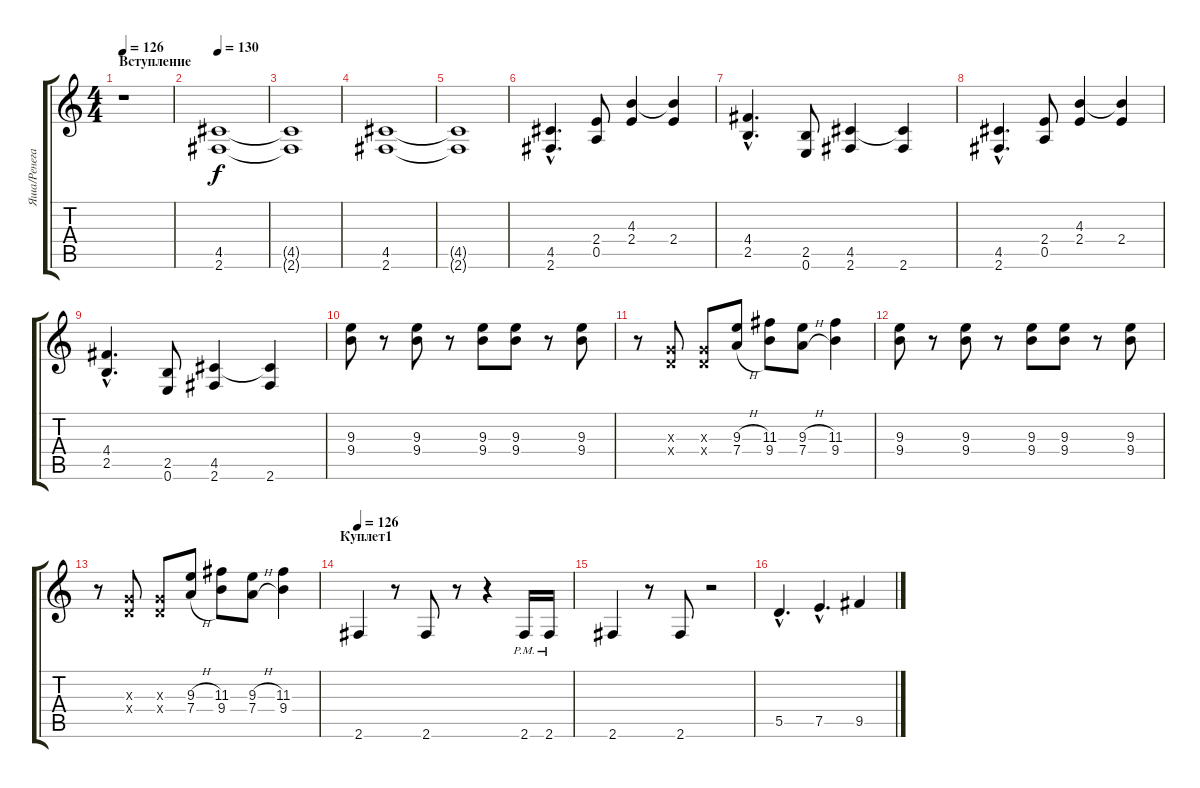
\track ("Яша/Ренегат" "Яша/Ренега") {instrument distortionguitar}
\staff {score tabs}
\tuning (E4 B3 G3 D3 A2 E2) {hide}
\ts (4 4)
\section ("" "Вступление")
\tempo 126
\clef g2
\ks c
r.1{dy f instrument distortionguitar} |
\tempo 130
(4.5 2.6).1 |
(4.5{t} 2.6{t}).1 |
(4.5 2.6).1 |
(4.5{t} 2.6{t}).1 |
(4.5{hac} 2.6{hac}).4{d} (2.4 0.5).8 (4.3 2.4).4 (4.3{t} 2.4).4 |
(4.4{hac} 2.5{hac}).4{d} (2.5 0.6).8 (4.5 2.6).4 (4.5{t} 2.6).4 |
(4.5{hac} 2.6{hac}).4{d} (2.4 0.5).8 (4.3 2.4).4 (4.3{t} 2.4).4 |
(4.4{hac} 2.5{hac}).4{d} (2.5 0.6).8 (4.5 2.6).4 (4.5{t} 2.6).4 |
(9.3 9.4).8{volume 8} r.8 (9.3 9.4).8 r.8 (9.3 9.4).8 (9.3 9.4).8 r.8 (9.3 9.4).8 |
r.8 (0.3{x} 0.4{x}).8 (0.3{x} 0.4{x}).8 (9.3{h} 7.4{h}).8 (11.3 9.4).8 (9.3{h} 7.4{h}).8 (11.3 9.4).4 |
(9.3 9.4).8 r.8 (9.3 9.4).8 r.8 (9.3 9.4).8 (9.3 9.4).8 r.8 (9.3 9.4).8 |
r.8 (0.3{x} 0.4{x}).8 (0.3{x} 0.4{x}).8 (9.3{h} 7.4{h}).8 (11.3 9.4).8 (9.3{h} 7.4{h}).8 (11.3 9.4).4 |
\section ("" "Куплет1")
\tempo 126
2.6.4 r.8 2.6.8 r.8 r.4 2.6{pm}.16 2.6{pm}.16 |
2.6.4 r.8 2.6.8 r.2 |
5.5{hac}.4{d} 7.5{hac}.4{d} 9.5{sl}.4
